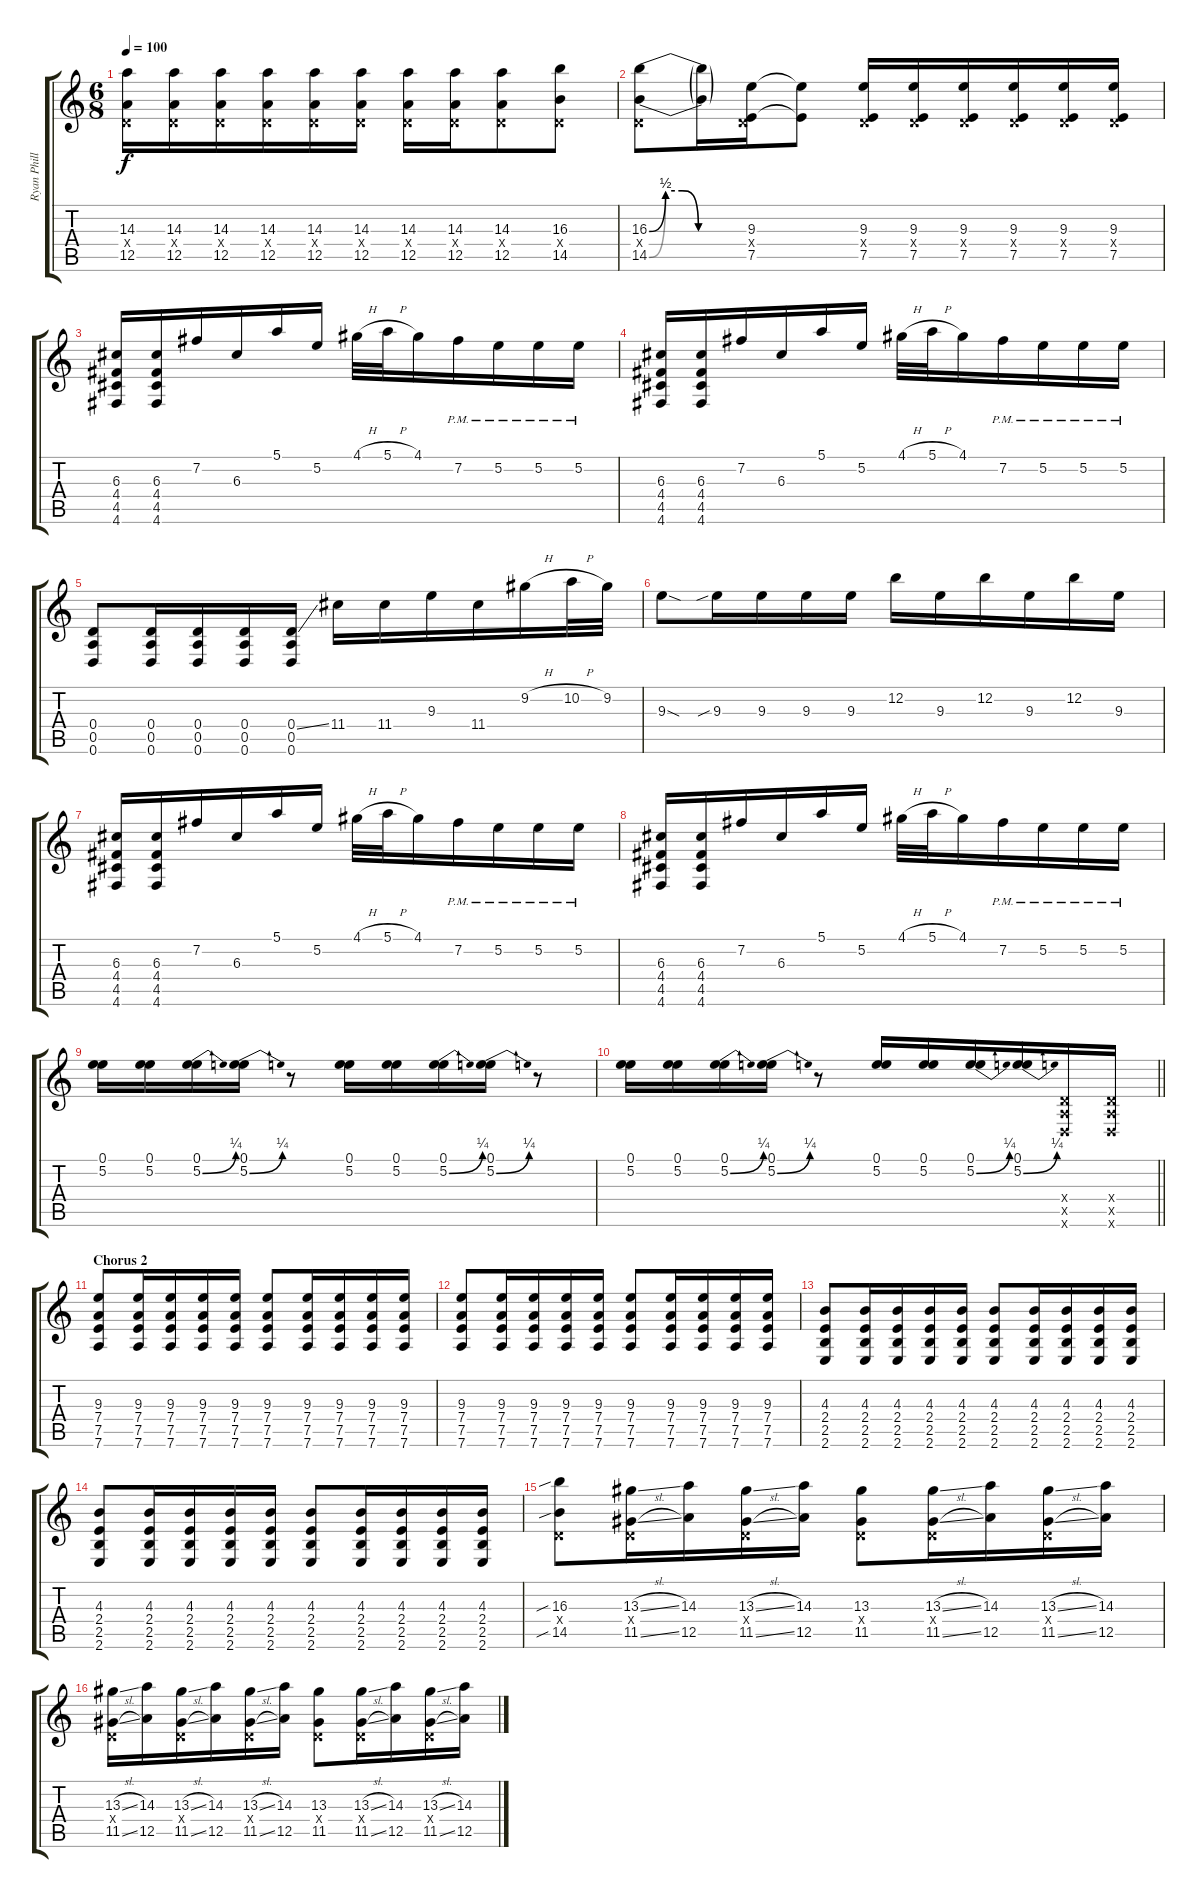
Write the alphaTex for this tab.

\track ("Ryan Phillips | Lead Gtr." "Ryan Phill") {instrument electricguitarjazz}
\staff {score tabs}
\tuning (E4 B3 G3 D3 A2 D2) {hide}
\ts (6 8)
\tempo 100
\clef g2
\ks c
(14.3 0.4{x} 12.5).16{dy f} (14.3 0.4{x} 12.5).16 (14.3 0.4{x} 12.5).16 (14.3 0.4{x} 12.5).16 (14.3 0.4{x} 12.5).16 (14.3 0.4{x} 12.5).16 (14.3 0.4{x} 12.5).16 (14.3 0.4{x} 12.5).16 (14.3 0.4{x} 12.5).8 (16.3 0.4{x} 14.5).8 |
(16.3{be (custom 0 0 10 2 20 2 30 0 60 0)} 0.4{x} 14.5{be (custom 0 0 10 2 20 2 30 0 60 0)}).8 (16.3{t} 14.5{t}).16 (9.3 0.4{x} 7.5).16 (9.3{t} 7.5{t}).8 (9.3 0.4{x} 7.5).16 (9.3 0.4{x} 7.5).16 (9.3 0.4{x} 7.5).16 (9.3 0.4{x} 7.5).16 (9.3 0.4{x} 7.5).16 (9.3 0.4{x} 7.5).16 |
(6.3 4.4 4.5 4.6).16 (6.3 4.4 4.5 4.6).16 7.2.16 6.3.16 5.1.16 5.2.16 4.1{h}.32 5.1{h}.32 4.1.16 7.2{pm}.16 5.2{pm}.16 5.2{pm}.16 5.2{pm}.16 |
(6.3 4.4 4.5 4.6).16 (6.3 4.4 4.5 4.6).16 7.2.16 6.3.16 5.1.16 5.2.16 4.1{h}.32 5.1{h}.32 4.1.16 7.2{pm}.16 5.2{pm}.16 5.2{pm}.16 5.2{pm}.16 |
(0.4 0.5 0.6).8 (0.4 0.5 0.6).16 (0.4 0.5 0.6).16 (0.4 0.5 0.6).16 (0.4{ss} 0.5 0.6).16 11.4.16 11.4.16 9.3.16 11.4.16 9.2{h}.16 10.2{h}.32 9.2.32 |
9.3{sod}.8 9.3{sib}.16 9.3.16 9.3.16 9.3.16 12.2.16 9.3.16 12.2.16 9.3.16 12.2.16 9.3.16 |
(6.3 4.4 4.5 4.6).16 (6.3 4.4 4.5 4.6).16 7.2.16 6.3.16 5.1.16 5.2.16 4.1{h}.32 5.1{h}.32 4.1.16 7.2{pm}.16 5.2{pm}.16 5.2{pm}.16 5.2{pm}.16 |
(6.3 4.4 4.5 4.6).16 (6.3 4.4 4.5 4.6).16 7.2.16 6.3.16 5.1.16 5.2.16 4.1{h}.32 5.1{h}.32 4.1.16 7.2{pm}.16 5.2{pm}.16 5.2{pm}.16 5.2{pm}.16 |
(0.1 5.2).16 (0.1 5.2).16 (0.1 5.2{be (bend 0 0 60 1)}).16 (0.1 5.2{be (bend 0 0 60 1)}).16 r.8 (0.1 5.2).16 (0.1 5.2).16 (0.1 5.2{be (bend 0 0 60 1)}).16 (0.1 5.2{be (bend 0 0 60 1)}).16 r.8 |
\barLineRight lightlight
(0.1 5.2).16 (0.1 5.2).16 (0.1 5.2{be (bend 0 0 60 1)}).16 (0.1 5.2{be (bend 0 0 60 1)}).16 r.8 (0.1 5.2).16 (0.1 5.2).16 (0.1 5.2{be (bend 0 0 60 1)}).16 (0.1 5.2{be (bend 0 0 60 1)}).16 (0.4{x} 0.5{x} 0.6{x}).16 (0.4{x} 0.5{x} 0.6{x}).16 |
\section ("" "Chorus 2")
(9.3 7.4 7.5 7.6).8 (9.3 7.4 7.5 7.6).16 (9.3 7.4 7.5 7.6).16 (9.3 7.4 7.5 7.6).16 (9.3 7.4 7.5 7.6).16 (9.3 7.4 7.5 7.6).8 (9.3 7.4 7.5 7.6).16 (9.3 7.4 7.5 7.6).16 (9.3 7.4 7.5 7.6).16 (9.3 7.4 7.5 7.6).16 |
(9.3 7.4 7.5 7.6).8 (9.3 7.4 7.5 7.6).16 (9.3 7.4 7.5 7.6).16 (9.3 7.4 7.5 7.6).16 (9.3 7.4 7.5 7.6).16 (9.3 7.4 7.5 7.6).8 (9.3 7.4 7.5 7.6).16 (9.3 7.4 7.5 7.6).16 (9.3 7.4 7.5 7.6).16 (9.3 7.4 7.5 7.6).16 |
(4.3 2.4 2.5 2.6).8 (4.3 2.4 2.5 2.6).16 (4.3 2.4 2.5 2.6).16 (4.3 2.4 2.5 2.6).16 (4.3 2.4 2.5 2.6).16 (4.3 2.4 2.5 2.6).8 (4.3 2.4 2.5 2.6).16 (4.3 2.4 2.5 2.6).16 (4.3 2.4 2.5 2.6).16 (4.3 2.4 2.5 2.6).16 |
(4.3 2.4 2.5 2.6).8 (4.3 2.4 2.5 2.6).16 (4.3 2.4 2.5 2.6).16 (4.3 2.4 2.5 2.6).16 (4.3 2.4 2.5 2.6).16 (4.3 2.4 2.5 2.6).8 (4.3 2.4 2.5 2.6).16 (4.3 2.4 2.5 2.6).16 (4.3 2.4 2.5 2.6).16 (4.3 2.4 2.5 2.6).16 |
(16.3{sib} 0.4{x} 14.5{sib}).8 (13.3{sl} 0.4{x} 11.5{sl}).16 (14.3 12.5).16 (13.3{sl} 0.4{x} 11.5{sl}).16 (14.3 12.5).16 (13.3 0.4{x} 11.5).8 (13.3{sl} 0.4{x} 11.5{sl}).16 (14.3 12.5).16 (13.3{sl} 0.4{x} 11.5{sl}).16 (14.3 12.5).16 |
(13.3{sl} 0.4{x} 11.5{sl}).16 (14.3 12.5).16 (13.3{sl} 0.4{x} 11.5{sl}).16 (14.3 12.5).16 (13.3{sl} 0.4{x} 11.5{sl}).16 (14.3 12.5).16 (13.3 0.4{x} 11.5).8 (13.3{sl} 0.4{x} 11.5{sl}).16 (14.3 12.5).16 (13.3{sl} 0.4{x} 11.5{sl}).16 (14.3 12.5).16
